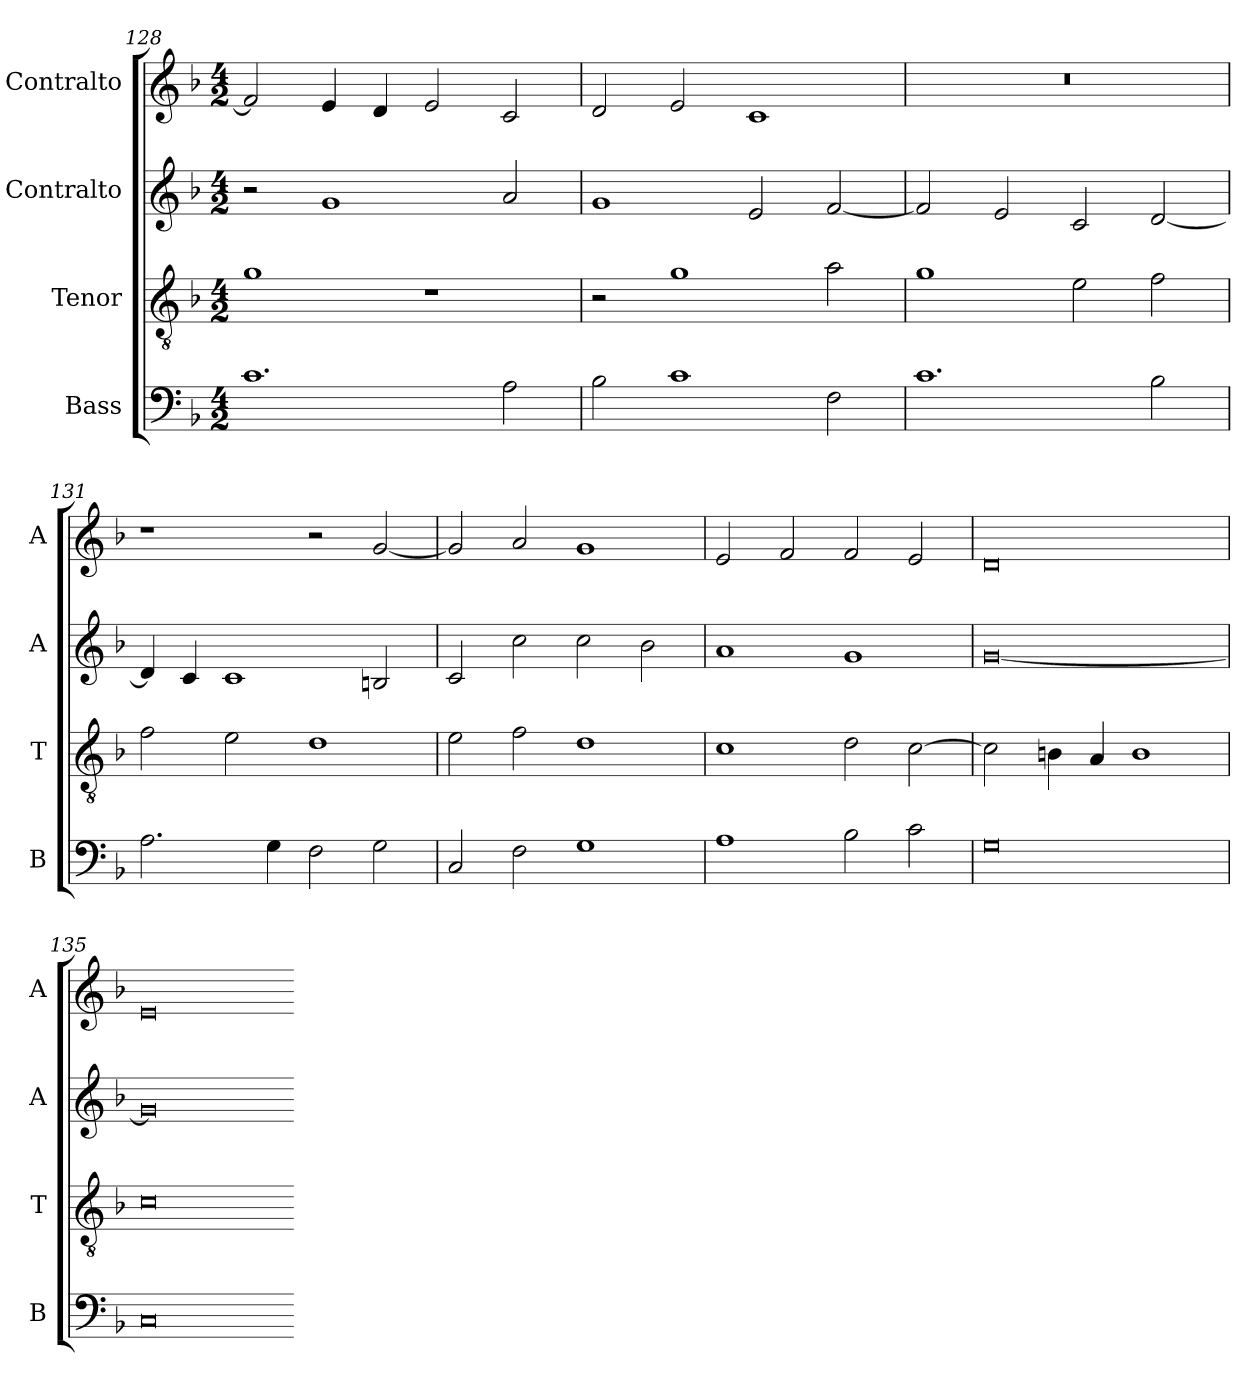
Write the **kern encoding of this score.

**kern	**kern	**kern	**kern
*part4	*part3	*part2	*part1
*staff4	*staff3	*staff2	*staff1
*I"Bass	*I"Tenor	*I"Contralto	*I"Contralto
*I'B	*I'T	*I'A	*I'A
*clefF4	*clefGv2	*clefG2	*clefG2
*k[b-]	*k[b-]	*k[b-]	*k[b-]
*F:ion	*F:ion	*F:ion	*F:ion
*M4/2	*M4/2	*M4/2	*M4/2
=128	=128	=128	=128
1.c	1g	2r	2f]
.	.	1g	4e
.	.	.	4d
.	1r	.	2e
2A	.	2a	2c
=129	=129	=129	=129
2B-	2r	1g	2d
1c	1g	.	2e
.	.	2e	1c
2F	2a	[2f	.
=130	=130	=130	=130
1.c	1g	2f]	0r
.	.	2e	.
.	2e	2c	.
2B-	2f	[2d	.
=131	=131	=131	=131
2.A	2f	4d]	1r
.	.	4c	.
.	2e	1c	.
4G	.	.	.
2F	1d	.	2r
2G	.	2Bn	[2g
=132	=132	=132	=132
2C	2e	2c	2g]
2F	2f	2cc	2a
1G	1d	2cc	1g
.	.	2b-	.
=133	=133	=133	=133
1A	1c	1a	2e
.	.	.	2f
2B-	2d	1g	2f
2c	[2c	.	2e
=134	=134	=134	=134
0G	2c]	[0g	0d
.	4Bn	.	.
.	4A	.	.
.	1B	.	.
=135	=135	=135	=135
0C	0c	0g]	0e
=-	=-	=-	=-
*-	*-	*-	*-
